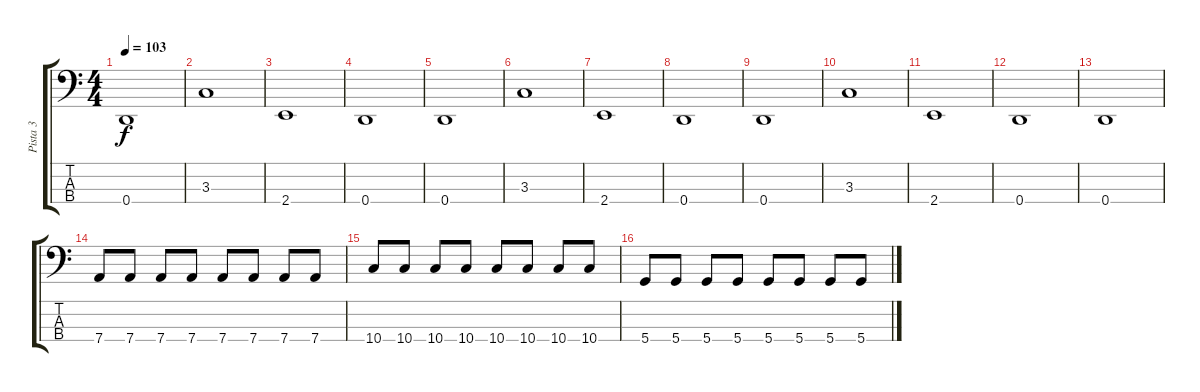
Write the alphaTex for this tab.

\track ("Pista 3" "Pista 3") {instrument electricbassfinger}
\staff {score tabs}
\tuning (G2 D2 A1 D1) {hide}
\ts (4 4)
\tempo 103
\clef f4
\ks c
0.4.1{dy f} |
3.3.1 |
2.4.1 |
0.4.1 |
0.4.1 |
3.3.1 |
2.4.1 |
0.4.1 |
0.4.1 |
3.3.1 |
2.4.1 |
0.4.1 |
0.4.1 |
7.4.8 7.4.8 7.4.8 7.4.8 7.4.8 7.4.8 7.4.8 7.4.8 |
10.4.8 10.4.8 10.4.8 10.4.8 10.4.8 10.4.8 10.4.8 10.4.8 |
5.4.8 5.4.8 5.4.8 5.4.8 5.4.8 5.4.8 5.4.8 5.4.8
